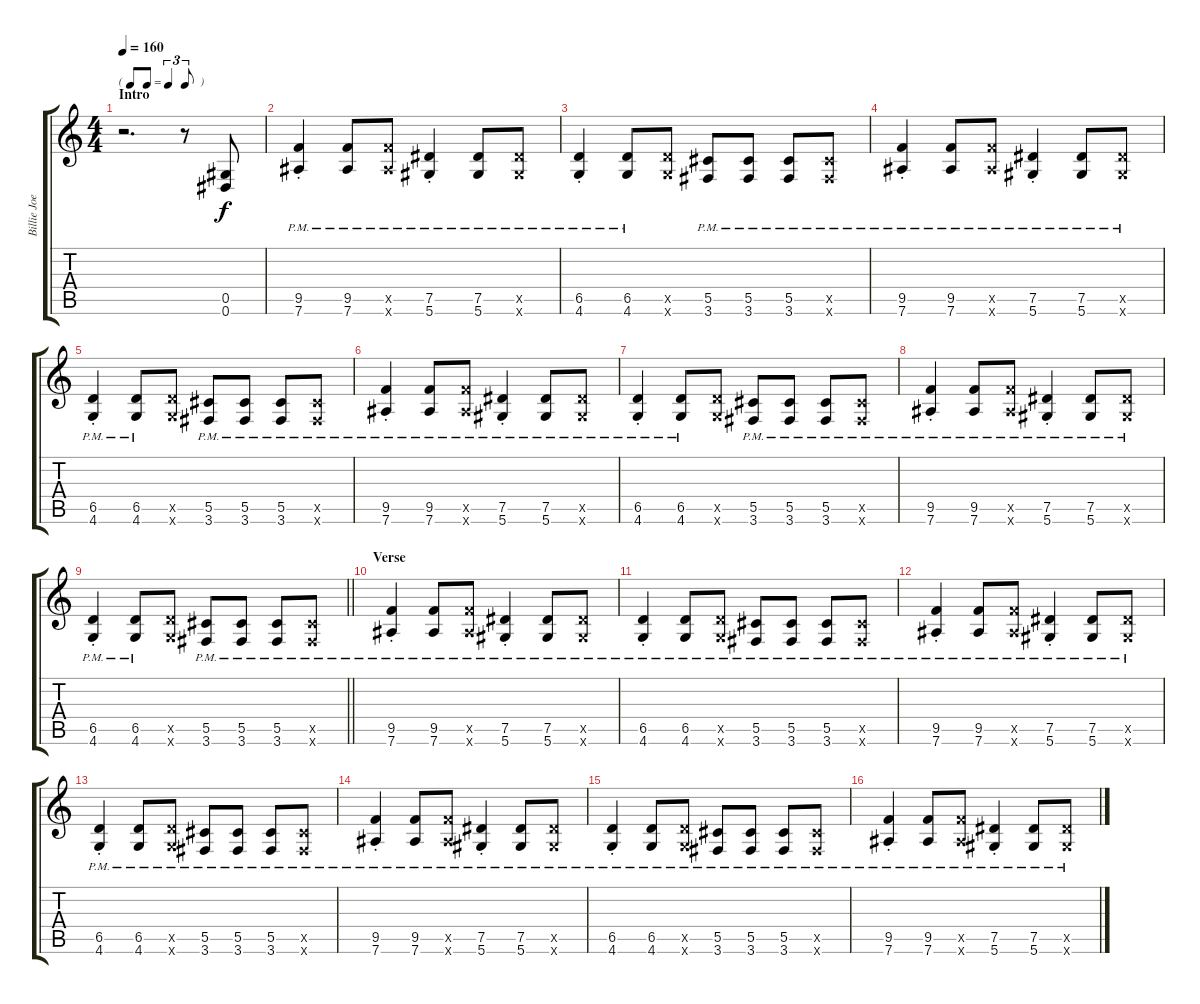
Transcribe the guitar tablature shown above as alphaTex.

\track ("Billie Joe" "Billie Joe") {instrument distortionguitar}
\staff {score tabs}
\tuning (Eb4 Bb3 Gb3 Db3 Ab2 Eb2) {hide}
\ts (4 4)
\tf triplet8th
\section ("" "Intro")
\tempo 160
\clef g2
\ks c
r.2{d dy f instrument distortionguitar} r.8 (0.5 0.6).8 |
(9.5{pm st} 7.6{pm st}).4 (9.5{pm} 7.6{pm}).8 (9.5{pm x} 7.6{pm x}).8 (7.5{pm st} 5.6{pm st}).4 (7.5{pm} 5.6{pm}).8 (7.5{pm x} 5.6{pm x}).8 |
(6.5{pm st} 4.6{pm st}).4 (6.5{pm} 4.6{pm}).8 (6.5{x} 4.6{x}).8 (5.5{pm} 3.6{pm}).8 (5.5{pm} 3.6{pm}).8 (5.5{pm} 3.6{pm}).8 (5.5{pm x} 3.6{pm x}).8 |
(9.5{pm st} 7.6{pm st}).4 (9.5{pm} 7.6{pm}).8 (9.5{pm x} 7.6{pm x}).8 (7.5{pm st} 5.6{pm st}).4 (7.5{pm} 5.6{pm}).8 (7.5{pm x} 5.6{pm x}).8 |
(6.5{pm st} 4.6{pm st}).4 (6.5{pm} 4.6{pm}).8 (6.5{x} 4.6{x}).8 (5.5{pm} 3.6{pm}).8 (5.5{pm} 3.6{pm}).8 (5.5{pm} 3.6{pm}).8 (5.5{pm x} 3.6{pm x}).8 |
(9.5{pm st} 7.6{pm st}).4 (9.5{pm} 7.6{pm}).8 (9.5{pm x} 7.6{pm x}).8 (7.5{pm st} 5.6{pm st}).4 (7.5{pm} 5.6{pm}).8 (7.5{pm x} 5.6{pm x}).8 |
(6.5{pm st} 4.6{pm st}).4 (6.5{pm} 4.6{pm}).8 (6.5{x} 4.6{x}).8 (5.5{pm} 3.6{pm}).8 (5.5{pm} 3.6{pm}).8 (5.5{pm} 3.6{pm}).8 (5.5{pm x} 3.6{pm x}).8 |
(9.5{pm st} 7.6{pm st}).4 (9.5{pm} 7.6{pm}).8 (9.5{pm x} 7.6{pm x}).8 (7.5{pm st} 5.6{pm st}).4 (7.5{pm} 5.6{pm}).8 (7.5{pm x} 5.6{pm x}).8 |
\barLineRight lightlight
(6.5{pm st} 4.6{pm st}).4 (6.5{pm} 4.6{pm}).8 (6.5{x} 4.6{x}).8 (5.5{pm} 3.6{pm}).8 (5.5{pm} 3.6{pm}).8 (5.5{pm} 3.6{pm}).8 (5.5{pm x} 3.6{pm x}).8 |
\section ("" "Verse")
(9.5{pm st} 7.6{pm st}).4 (9.5{pm} 7.6{pm}).8 (9.5{pm x} 7.6{pm x}).8 (7.5{pm st} 5.6{pm st}).4 (7.5{pm} 5.6{pm}).8 (7.5{pm x} 5.6{pm x}).8 |
(6.5{pm st} 4.6{pm st}).4 (6.5{pm} 4.6{pm}).8 (6.5{pm x} 4.6{pm x}).8 (5.5{pm} 3.6{pm}).8 (5.5{pm} 3.6{pm}).8 (5.5{pm} 3.6{pm}).8 (5.5{pm x} 3.6{pm x}).8 |
(9.5{pm st} 7.6{pm st}).4 (9.5{pm} 7.6{pm}).8 (9.5{pm x} 7.6{pm x}).8 (7.5{pm st} 5.6{pm st}).4 (7.5{pm} 5.6{pm}).8 (7.5{pm x} 5.6{pm x}).8 |
(6.5{pm st} 4.6{pm st}).4 (6.5{pm} 4.6{pm}).8 (6.5{pm x} 4.6{pm x}).8 (5.5{pm} 3.6{pm}).8 (5.5{pm} 3.6{pm}).8 (5.5{pm} 3.6{pm}).8 (5.5{pm x} 3.6{pm x}).8 |
(9.5{pm st} 7.6{pm st}).4 (9.5{pm} 7.6{pm}).8 (9.5{pm x} 7.6{pm x}).8 (7.5{pm st} 5.6{pm st}).4 (7.5{pm} 5.6{pm}).8 (7.5{pm x} 5.6{pm x}).8 |
(6.5{pm st} 4.6{pm st}).4 (6.5{pm} 4.6{pm}).8 (6.5{pm x} 4.6{pm x}).8 (5.5{pm} 3.6{pm}).8 (5.5{pm} 3.6{pm}).8 (5.5{pm} 3.6{pm}).8 (5.5{pm x} 3.6{pm x}).8 |
(9.5{pm st} 7.6{pm st}).4 (9.5{pm} 7.6{pm}).8 (9.5{pm x} 7.6{pm x}).8 (7.5{pm st} 5.6{pm st}).4 (7.5{pm} 5.6{pm}).8 (7.5{pm x} 5.6{pm x}).8
